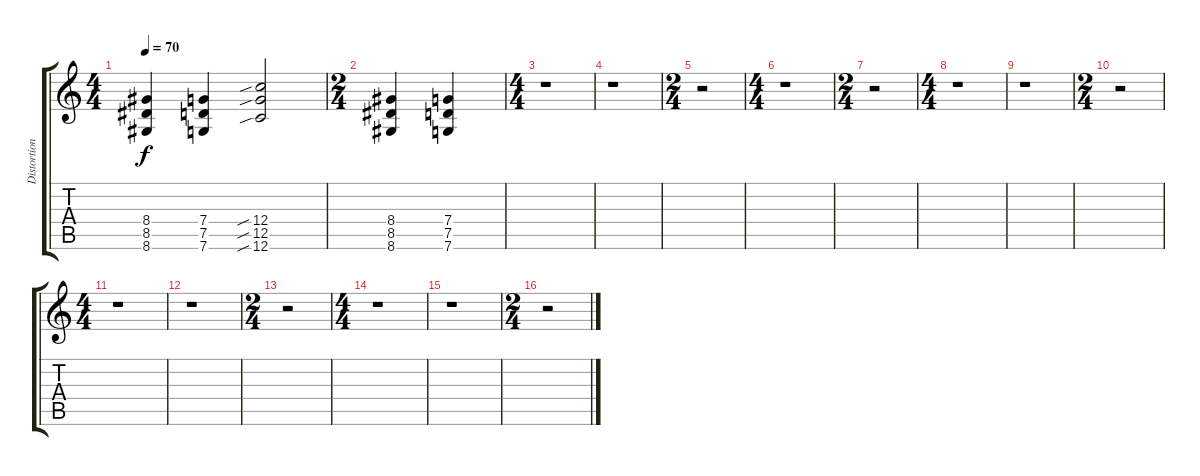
\track ("Distortion 3" "Distortion") {instrument distortionguitar}
\staff {score tabs}
\tuning (D4 A3 F3 C3 G2 C2) {hide}
\ts (4 4)
\tempo 70
\clef g2
\ks c
(8.4 8.5 8.6).4{dy f} (7.4 7.5 7.6).4 (12.4{sib} 12.5{sib} 12.6{sib}).2 |
\ts (2 4)
(8.4 8.5 8.6).4 (7.4 7.5 7.6).4 |
\ts (4 4)
r.1 |
r.1 |
\ts (2 4)
r.2 |
\ts (4 4)
r.1 |
\ts (2 4)
r.2 |
\ts (4 4)
r.1 |
r.1 |
\ts (2 4)
r.2 |
\ts (4 4)
r.1 |
r.1 |
\ts (2 4)
r.2 |
\ts (4 4)
r.1 |
r.1 |
\ts (2 4)
r.2
